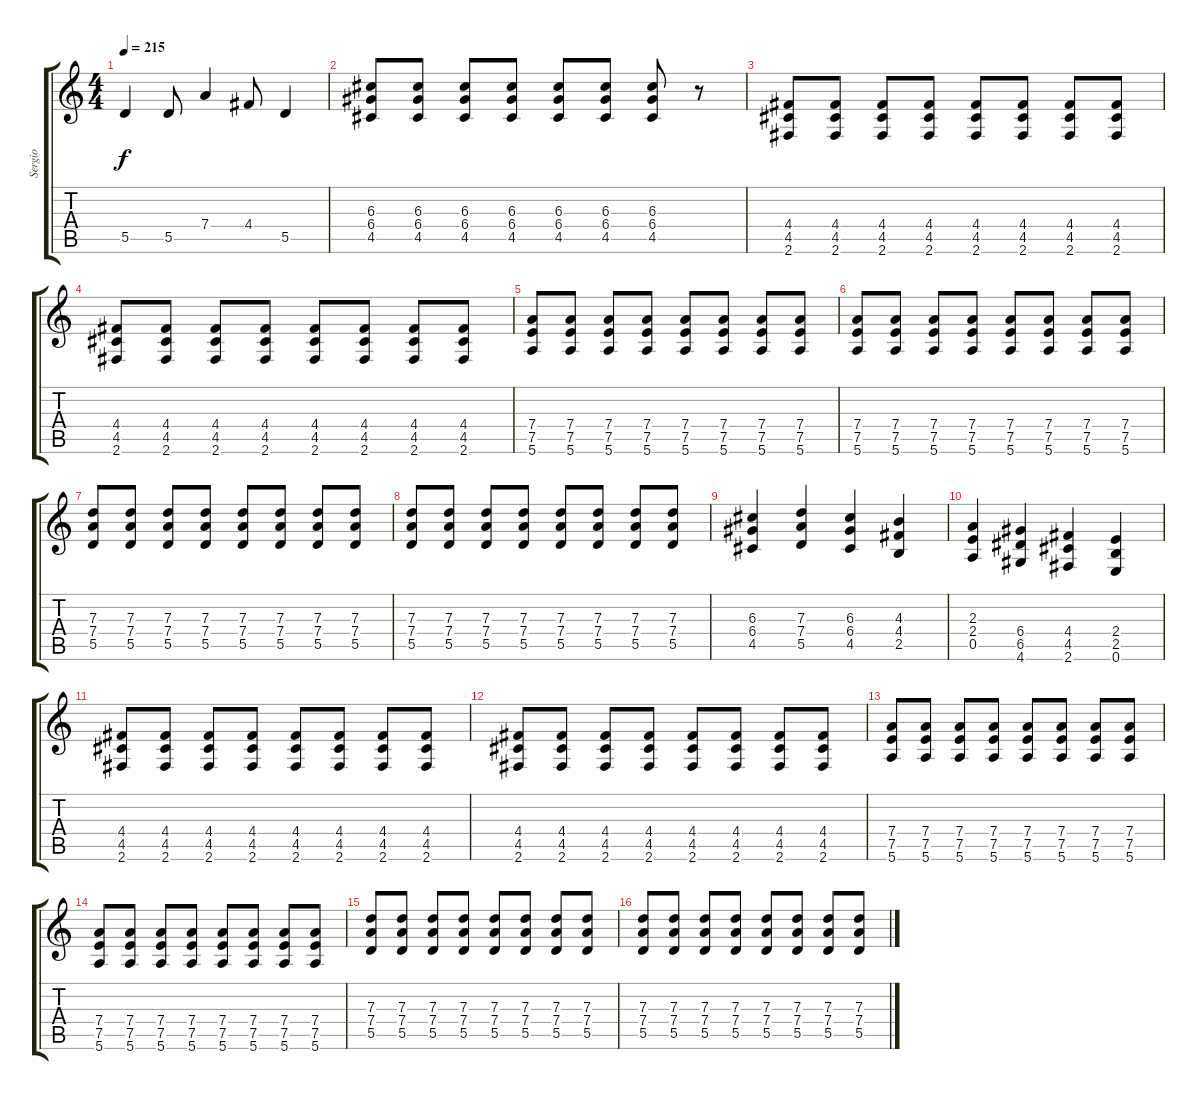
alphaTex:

\track ("Sergio" "Sergio") {instrument distortionguitar}
\staff {score tabs}
\tuning (E4 B3 G3 D3 A2 E2) {hide}
\ts (4 4)
\tempo 215
\clef g2
\ks c
5.5.4{dy f} 5.5.8 7.4.4 4.4.8 5.5.4 |
(6.3 6.4 4.5).8 (6.3 6.4 4.5).8 (6.3 6.4 4.5).8 (6.3 6.4 4.5).8 (6.3 6.4 4.5).8 (6.3 6.4 4.5).8 (6.3 6.4 4.5).8 r.8 |
(4.4 4.5 2.6).8 (4.4 4.5 2.6).8 (4.4 4.5 2.6).8 (4.4 4.5 2.6).8 (4.4 4.5 2.6).8 (4.4 4.5 2.6).8 (4.4 4.5 2.6).8 (4.4 4.5 2.6).8 |
(4.4 4.5 2.6).8 (4.4 4.5 2.6).8 (4.4 4.5 2.6).8 (4.4 4.5 2.6).8 (4.4 4.5 2.6).8 (4.4 4.5 2.6).8 (4.4 4.5 2.6).8 (4.4 4.5 2.6).8 |
(7.4 7.5 5.6).8 (7.4 7.5 5.6).8 (7.4 7.5 5.6).8 (7.4 7.5 5.6).8 (7.4 7.5 5.6).8 (7.4 7.5 5.6).8 (7.4 7.5 5.6).8 (7.4 7.5 5.6).8 |
(7.4 7.5 5.6).8 (7.4 7.5 5.6).8 (7.4 7.5 5.6).8 (7.4 7.5 5.6).8 (7.4 7.5 5.6).8 (7.4 7.5 5.6).8 (7.4 7.5 5.6).8 (7.4 7.5 5.6).8 |
(7.3 7.4 5.5).8 (7.3 7.4 5.5).8 (7.3 7.4 5.5).8 (7.3 7.4 5.5).8 (7.3 7.4 5.5).8 (7.3 7.4 5.5).8 (7.3 7.4 5.5).8 (7.3 7.4 5.5).8 |
(7.3 7.4 5.5).8 (7.3 7.4 5.5).8 (7.3 7.4 5.5).8 (7.3 7.4 5.5).8 (7.3 7.4 5.5).8 (7.3 7.4 5.5).8 (7.3 7.4 5.5).8 (7.3 7.4 5.5).8 |
(6.3 6.4 4.5).4 (7.3 7.4 5.5).4 (6.3 6.4 4.5).4 (4.3 4.4 2.5).4 |
(2.3 2.4 0.5).4 (6.4 6.5 4.6).4 (4.4 4.5 2.6).4 (2.4 2.5 0.6).4 |
(4.4 4.5 2.6).8 (4.4 4.5 2.6).8 (4.4 4.5 2.6).8 (4.4 4.5 2.6).8 (4.4 4.5 2.6).8 (4.4 4.5 2.6).8 (4.4 4.5 2.6).8 (4.4 4.5 2.6).8 |
(4.4 4.5 2.6).8 (4.4 4.5 2.6).8 (4.4 4.5 2.6).8 (4.4 4.5 2.6).8 (4.4 4.5 2.6).8 (4.4 4.5 2.6).8 (4.4 4.5 2.6).8 (4.4 4.5 2.6).8 |
(7.4 7.5 5.6).8 (7.4 7.5 5.6).8 (7.4 7.5 5.6).8 (7.4 7.5 5.6).8 (7.4 7.5 5.6).8 (7.4 7.5 5.6).8 (7.4 7.5 5.6).8 (7.4 7.5 5.6).8 |
(7.4 7.5 5.6).8 (7.4 7.5 5.6).8 (7.4 7.5 5.6).8 (7.4 7.5 5.6).8 (7.4 7.5 5.6).8 (7.4 7.5 5.6).8 (7.4 7.5 5.6).8 (7.4 7.5 5.6).8 |
(7.3 7.4 5.5).8 (7.3 7.4 5.5).8 (7.3 7.4 5.5).8 (7.3 7.4 5.5).8 (7.3 7.4 5.5).8 (7.3 7.4 5.5).8 (7.3 7.4 5.5).8 (7.3 7.4 5.5).8 |
(7.3 7.4 5.5).8 (7.3 7.4 5.5).8 (7.3 7.4 5.5).8 (7.3 7.4 5.5).8 (7.3 7.4 5.5).8 (7.3 7.4 5.5).8 (7.3 7.4 5.5).8 (7.3 7.4 5.5).8
